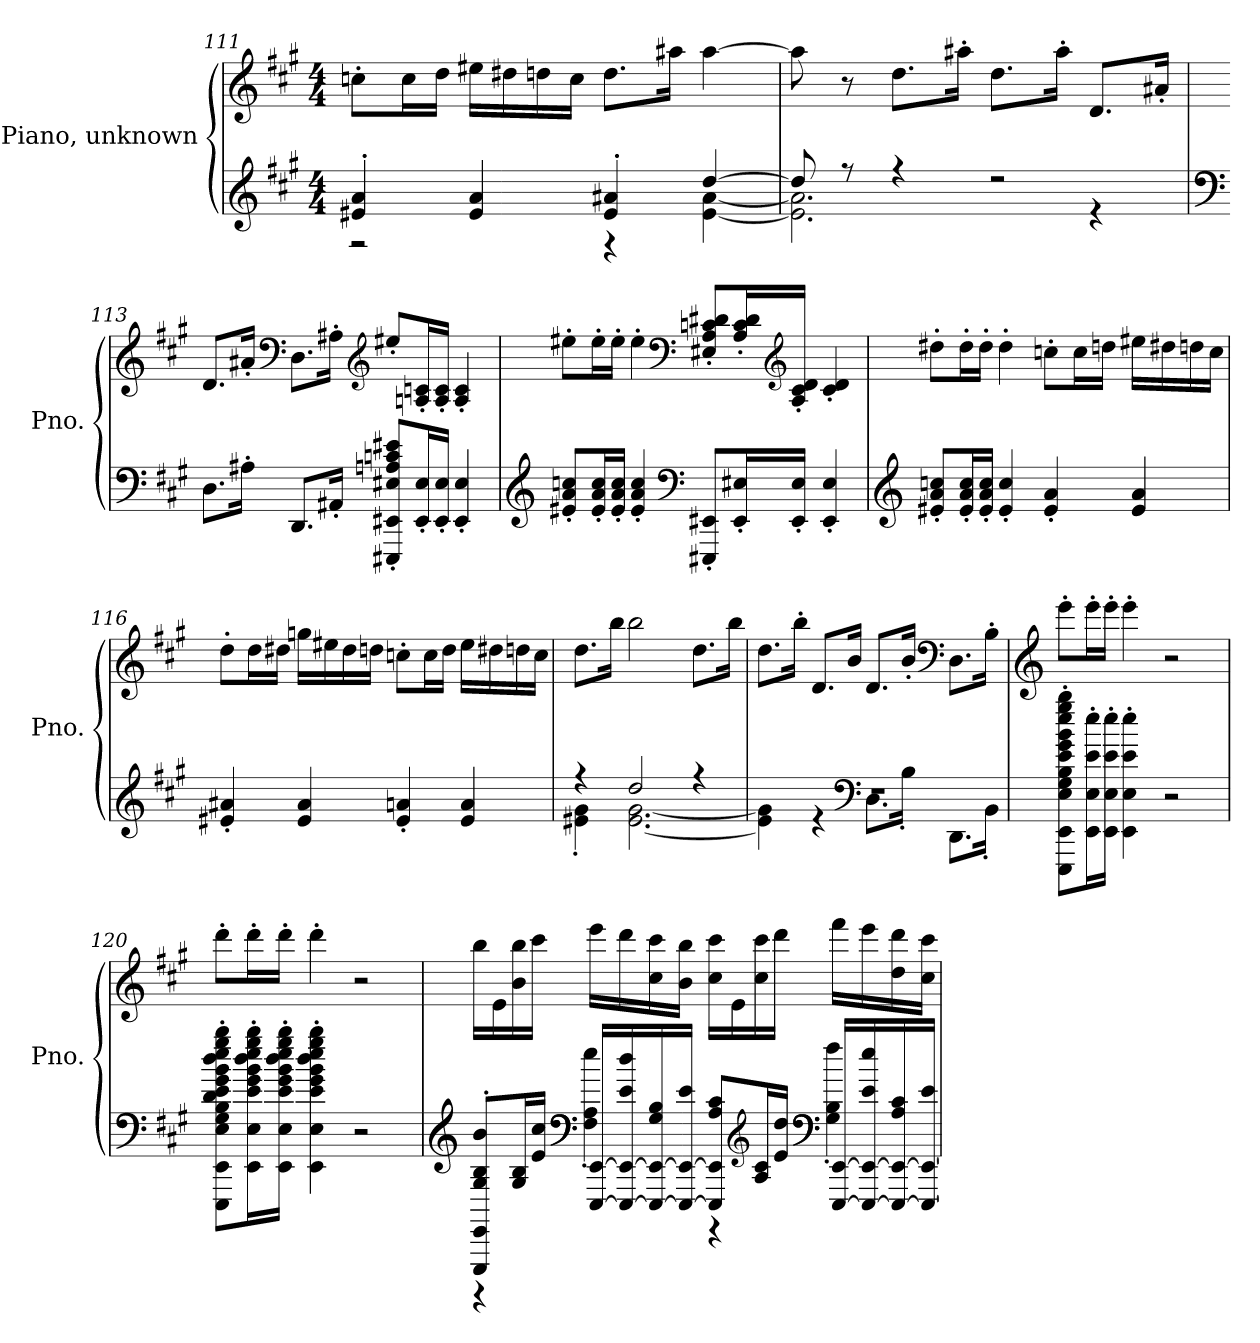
**kern	**kern
*part1	*part1
*staff2	*staff1
*I"Piano, unknown	*
*I'Pno.	*
!!LO:LB:g=z
*clefG2	*clefG2
*k[f#c#g#]	*k[f#c#g#]
*M4/4	*M4/4
=111	=111
*^	*
4e#X/' 4a/'	2r	8ccn'\L
.	.	16cc\L
.	.	16dd\JJ
4e#/ 4a/	.	16ee#X\LL
.	.	16dd#X\
.	.	16ddn\
.	.	16cc\JJ
4e#/' 4a#X/'	4r	8.dd\L
.	.	16aa#X\Jk
[4dd/	[4e#\ [4a#\	[4aa#\
=112	=112	=112
8dd/]	2.e#\] 2.a#\]	8aa#\]
8r	.	8r
4r	.	8.dd\L
.	.	16aa#X'\Jk
2r	.	8.dd\L
.	.	16aa#'\Jk
.	4r	8.d/L
.	.	16a#X'/Jk
*v	*v	*
!!LO:LB:g=z
=113	=113
*clefF4	*
8.D\L	8.d/L
16A#X'\Jk	16a#X'/Jk
*	*clefF4
8.DD/L	8.D\L
16AA#X'/Jk	16A#X'\Jk
*	*clefG2
8EEE#X/' 8EE#X/' 8E#X/' 8An/' 8cn/' 8e#X/'L	8ee#X'/L
16EE#/' 16E#/'L	16An/' 16cn/'L
16EE#/' 16E#/'JJ	16A/' 16c/'JJ
4EE#/' 4E#/'	4A/' 4c/'
=114	=114
*clefG2	*
8e#X/' 8a/' 8ccn/'L	8ee#X'\L
16e#/' 16a/' 16cc/'L	16ee#'\L
16e#/' 16a/' 16cc/'JJ	16ee#'\JJ
4e#/' 4a/' 4cc/'	4ee#'\
*clefF4	*clefF4
8EEE#X/' 8EE#X/'L	8E#X/' 8A/' 8cn/' 8d#X/'L
16EE#/' 16E#X/'L	16A/' 16c/' 16d#/'L
*	*clefG2
16EE#/' 16E#/'JJ	16A/' 16c/' 16d#/'JJ
4EE#/' 4E#/'	4c/' 4d#/'
!!LO:LB:g=z
=115	=115
*clefG2	*
8e#X/' 8a/' 8ccn/'L	8dd#X'\L
16e#/' 16a/' 16cc/'L	16dd#'\L
16e#/' 16a/' 16cc/'JJ	16dd#'\JJ
4e#/' 4cc/'	4dd#'\
4e#/' 4a/'	8ccn'\L
.	16cc\L
.	16ddn\JJ
4e#/ 4a/	16ee#X\LL
.	16dd#X\
.	16ddn\
.	16cc\JJ
=116	=116
4e#X/' 4a#X/'	8dd'\L
.	16dd\L
.	16dd#X\JJ
4e#/ 4a#/	16ggn\LL
.	16ee#X\
.	16dd#\
.	16ddn\JJ
4e#/' 4an/'	8ccn'\L
.	16cc\L
.	16dd\JJ
4e#/ 4a/	16ee#\LL
.	16dd#X\
.	16ddn\
.	16cc\JJ
=117	=117
*^	*
4r	4e#X\' 4g#\'	8.dd\L
.	.	16bb\Jk
2dd/	[2.e#\ [2.g#\	2bb\
4r	.	8.dd\L
.	.	16bb\Jk
!!LO:LB:g=z
=118	=118	=118
1r	4e#\] 4g#\]	8.dd\L
.	.	16bb'\Jk
.	4r	8.d/L
.	.	16b/Jk
*clefF4	*	*
.	8.D\L	8.d/L
.	16B'\Jk	16b'/Jk
*	*	*clefF4
.	8.DD\L	8.D\L
.	16BB'\Jk	16B'\Jk
*v	*v	*
=119	=119
*	*clefG2
8EEE\' 8EE\' 8E\' 8G#\' 8B\' 8e\' 8g#\' 8b\' 8ee\' 8gg#\' 8bb\'L	8eee'\L
16EE\' 16E\' 16e\' 16ee\'L	16eee'\L
16EE\' 16E\' 16e\' 16ee\'JJ	16eee'\JJ
4EE\' 4E\' 4e\' 4ee\'	4eee'\
2r	2r
=120	=120
8EEE\' 8EE\' 8E\' 8G#\' 8B\' 8d\' 8e\' 8g#\' 8b\' 8dd\' 8ee\' 8gg#\' 8bb\'L	8ddd'\L
16EE\' 16E\' 16e\' 16g#\' 16b\' 16dd\' 16ee\' 16gg#\' 16bb\'L	16ddd'\L
16EE\' 16E\' 16e\' 16g#\' 16b\' 16dd\' 16ee\' 16gg#\' 16bb\'JJ	16ddd'\JJ
4EE\' 4E\' 4e\' 4g#\' 4b\' 4dd\' 4ee\' 4gg#\' 4bb\'	4ddd'\
2r	2r
!!LO:LB:g=z
=121	=121
*clefG2	*
*^	*
8EEE/' 8EE/' 8G#/' 8B/' 8b/'L	4r	16bb\LL
.	.	16e\
16G#/ 16B/L	.	16b\ 16bb\
16e/ 16cc#/JJ	.	16ccc#\JJ
*clefF4	*	*
[16EEE/ [16EE/LL	4F#\' 4A\' 4ee\'	16eee\LL
16EEE/_ 16EE/_ 16e/ 16dd/	.	16ddd\
16EEE/_ 16EE/_ 16G#/ 16B/	.	16cc#\ 16ccc#\
16EEE/_ 16EE/_ 16e/JJ	.	16b\ 16bb\JJ
8EEE/] 8EE/] 8A/ 8c#/L	4r	16cc#\ 16ccc#\LL
.	.	16e\
*clefG2	*	*
16A/ 16c#/L	.	16cc#\ 16ccc#\
16e/ 16dd/JJ	.	16ddd\JJ
*clefF4	*	*
[16EEE/ [16EE/LL	4G#\' 4B\' 4ff#\'	16fff#\LL
16EEE/_ 16EE/_ 16e/ 16ee/	.	16eee\
16EEE/_ 16EE/_ 16A/ 16c#/	.	16dd\ 16ddd\
16EEE/_ 16EE/_ 16e/JJ	.	16cc#\ 16ccc#\JJ
*v	*v	*
=	=
*-	*-
